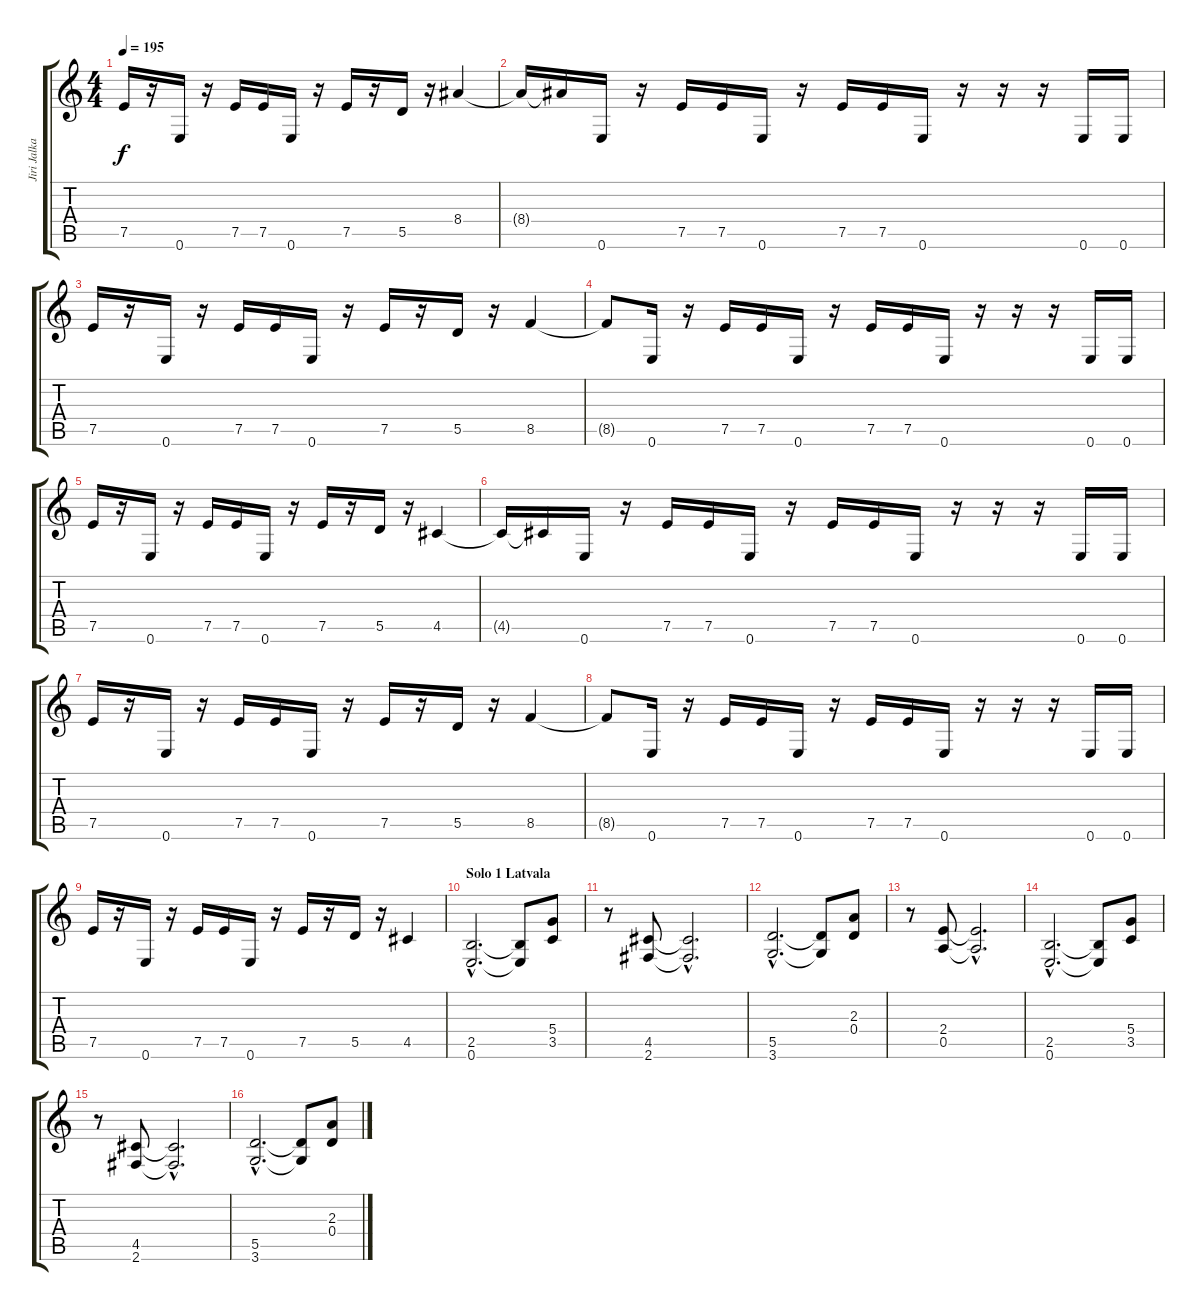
\track ("Jiri Jalkanen" "Jiri Jalka") {instrument distortionguitar}
\staff {score tabs}
\tuning (E4 B3 G3 D3 A2 E2) {hide}
\ts (4 4)
\tempo 195
\clef g2
\ks c
7.5.16{dy f} r.16 0.6.16 r.16 7.5.16 7.5.16 0.6.16 r.16 7.5.16 r.16 5.5.16 r.16 8.4.4 |
8.4{t}.16 8.4{t}.16 0.6.16 r.16 7.5.16 7.5.16 0.6.16 r.16 7.5.16 7.5.16 0.6.16 r.16 r.16 r.16 0.6.16 0.6.16 |
7.5.16 r.16 0.6.16 r.16 7.5.16 7.5.16 0.6.16 r.16 7.5.16 r.16 5.5.16 r.16 8.5.4 |
8.5{t}.8 0.6.16 r.16 7.5.16 7.5.16 0.6.16 r.16 7.5.16 7.5.16 0.6.16 r.16 r.16 r.16 0.6.16 0.6.16 |
7.5.16 r.16 0.6.16 r.16 7.5.16 7.5.16 0.6.16 r.16 7.5.16 r.16 5.5.16 r.16 4.5.4 |
4.5{t}.16 4.5{t}.16 0.6.16 r.16 7.5.16 7.5.16 0.6.16 r.16 7.5.16 7.5.16 0.6.16 r.16 r.16 r.16 0.6.16 0.6.16 |
7.5.16 r.16 0.6.16 r.16 7.5.16 7.5.16 0.6.16 r.16 7.5.16 r.16 5.5.16 r.16 8.5.4 |
8.5{t}.8 0.6.16 r.16 7.5.16 7.5.16 0.6.16 r.16 7.5.16 7.5.16 0.6.16 r.16 r.16 r.16 0.6.16 0.6.16 |
7.5.16 r.16 0.6.16 r.16 7.5.16 7.5.16 0.6.16 r.16 7.5.16 r.16 5.5.16 r.16 4.5.4 |
\section ("" "Solo 1 Latvala")
(2.5{hac} 0.6{hac}).2{d} (2.5{t} 0.6{t}).8 (5.4 3.5).8 |
r.8 (4.5 2.6).8 (4.5{hac t} 2.6{hac t}).2{d} |
(5.5{hac} 3.6{hac}).2{d} (5.5{t} 3.6{t}).8 (2.3 0.4).8 |
r.8 (2.4 0.5).8 (2.4{hac t} 0.5{hac t}).2{d} |
(2.5{hac} 0.6{hac}).2{d} (2.5{t} 0.6{t}).8 (5.4 3.5).8 |
r.8 (4.5 2.6).8 (4.5{hac t} 2.6{hac t}).2{d} |
(5.5{hac} 3.6{hac}).2{d} (5.5{t} 3.6{t}).8 (2.3 0.4).8
